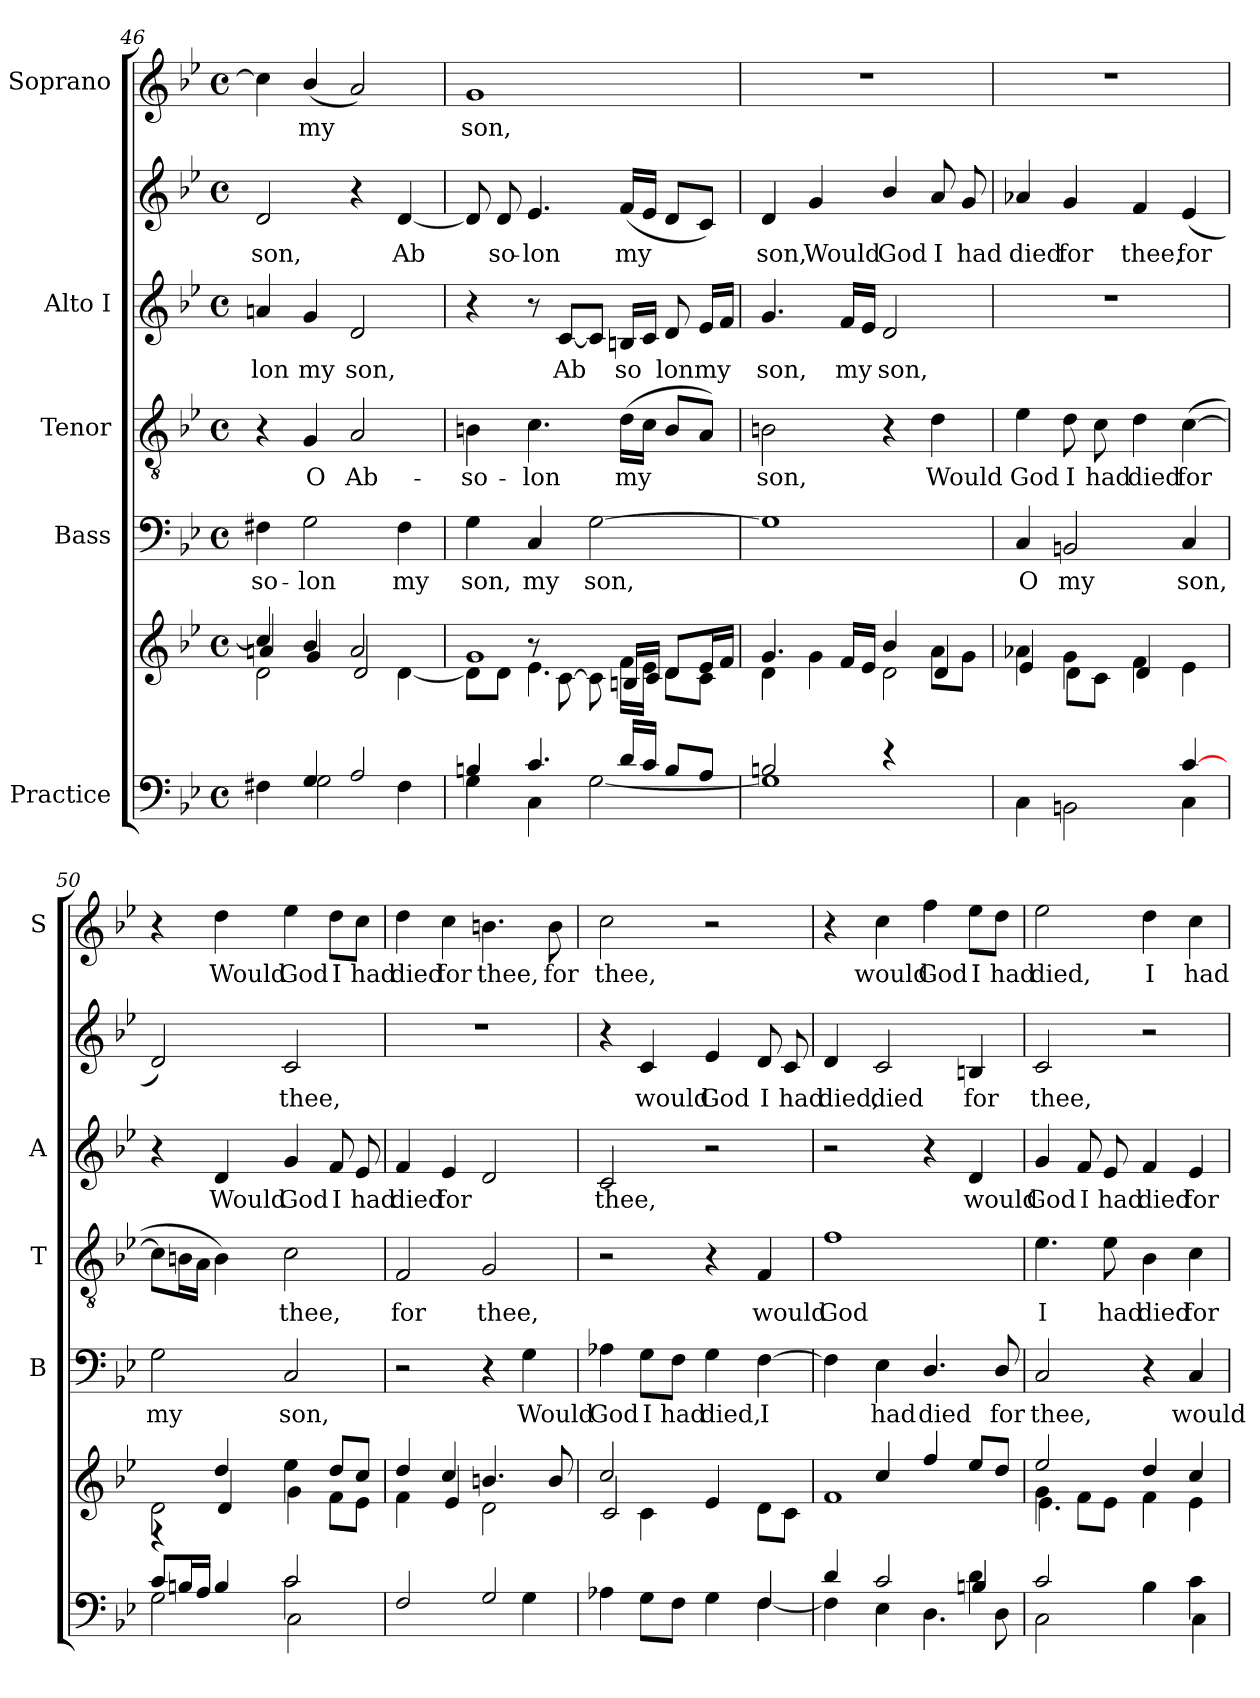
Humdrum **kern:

**kern	**kern	**kern	**text	**kern	**text	**kern	**text	**kern	**text	**kern	**text
*part5	*part5	*part4	*part4	*part3	*part3	*part2	*part2	*part2	*part2	*part1	*part1
*staff7	*staff6	*staff5	*staff5	*staff4	*staff4	*staff3	*staff3	*staff2	*staff2	*staff1	*staff1
*I"Practice	*	*I"Bass	*	*I"Tenor	*	*I"Alto I	*	*	*	*I"Soprano	*
*	*	*I'B	*	*I'T	*	*I'A	*	*	*	*I'S	*
*clefF4	*clefG2	*clefF4	*	*clefGv2	*	*clefG2	*	*clefG2	*	*clefG2	*
*k[b-e-]	*k[b-e-]	*k[b-e-]	*	*k[b-e-]	*	*k[b-e-]	*	*k[b-e-]	*	*k[b-e-]	*
*B-:	*B-:	*B-:	*	*B-:	*	*B-:	*	*B-:	*	*B-:	*
*M4/4	*M4/4	*M4/4	*	*M4/4	*	*M4/4	*	*M4/4	*	*M4/4	*
*met(c)	*met(c)	*met(c)	*	*met(c)	*	*met(c)	*	*met(c)	*	*met(c)	*
=46	=46	=46	=46	=46	=46	=46	=46	=46	=46	=46	=46
*^	*^	*	*	*	*	*	*	*	*	*	*
*	*	*	*^	*	*	*	*	*	*	*	*	*	*
!	!	!	!	!	!	!LO:LY:b	!	!	!	!LO:LY:b	!	!LO:LY:b	!	!
4ryy	4F#X\	4cc/]	2d\	4an/	4F#X\	-so-	4r	.	4an/	lon	2d/	-son,	4cc\]	.
!	!	!	!	!	!	!LO:LY:b	!	!LO:LY:b	!	!LO:LY:b	!	!	!	!LO:LY:b
4G/	2G\	4b-i/	.	4g/	2G\	-lon	4G/	O	4g/	my	.	.	(<4b-i/	my
!	!	!	!	!	!	!	!	!LO:LY:b	!	!LO:LY:b	!	!	!	!
2A/	.	2a/	4ryy	2d/	.	.	2A/	Ab-	2d/	son,	4r	.	2a/)	.
!	!	!	!	!	!	!LO:LY:b	!	!	!	!	!	!LO:LY:b	!	!
.	4F#\	.	[<4d\	.	4F#\	my	.	.	.	.	[4d/	Ab­	.	.
=47	=47	=47	=47	=47	=47	=47	=47	=47	=47	=47	=47	=47	=47	=47
!	!	!	!	!	!	!LO:LY:b	!	!LO:LY:b	!	!	!	!	!	!LO:LY:b
4Bn/	4G\	1g	8d\L]	4ryy	4G\	son,	4Bn\	-so-	4r	.	8d/]	.	1g	son,
!	!	!	!	!	!	!	!	!	!	!	!	!LO:LY:b	!	!
.	.	.	8d\J	.	.	.	.	.	.	.	8d/	so-	.	.
!	!	!	!	!	!	!LO:LY:b	!	!LO:LY:b	!	!	!	!LO:LY:b	!	!
4.c/	4C\	.	4.e-\	8r	4C/	my	4.c\	-lon	8r	.	4.e-/	-lon	.	.
!	!	!	!	!	!	!	!	!	!	!LO:LY:b	!	!	!	!
.	.	.	.	[8c\	.	.	.	.	[8c/L	Ab­	.	.	.	.
!	!	!	!	!	!	!LO:LY:b	!	!	!	!	!	!	!	!
.	[<2G\	.	.	8c\]	[2G\	son,	.	.	8c/J]	.	.	.	.	.
!	!	!	!	!	!	!	!	!LO:LY:b	!	!LO:LY:b	!	!LO:LY:b	!	!
16d/LL	.	.	16f\LL	16Bn/LL	.	.	(>16d\LL	my	16Bn/LL	so­	(<16f/LL	my	.	.
16c/JJ	.	.	16e-\JJ	16c/JJ	.	.	16c\JJ	.	16c/JJ	.	16e-/JJ	.	.	.
!	!	!	!	!	!	!	!	!	!	!LO:LY:b	!	!	!	!
8B/L	.	.	8d\L	8d/L	.	.	8B/L	.	8d/	lon	8d/L	.	.	.
!	!	!	!	!	!	!	!	!	!	!LO:LY:b	!	!	!	!
8A/J	.	.	8c\J	16e-/L	.	.	8A/J)	.	16e-/LL	my	8c/J)	.	.	.
.	.	.	.	16f/JJ	.	.	.	.	16f/JJ	.	.	.	.	.
!!LO:LB:g=z
=48	=48	=48	=48	=48	=48	=48	=48	=48	=48	=48	=48	=48	=48	=48
*	*	*	*	*^	*	*	*	*	*	*	*	*	*	*
!	!	!	!	!	!	!	!	!	!LO:LY:b	!	!LO:LY:b	!	!LO:LY:b	!	!
2Bn/	1G]	1ryy	4d\	4.g/	2.ryy	1G]	.	2Bn\	son,	4.g/	son,	4d/	son,	1r	.
!	!	!	!	!	!	!	!	!	!	!	!	!	!LO:LY:b	!	!
.	.	.	4g\	.	.	.	.	.	.	.	.	4g/	Would	.	.
!	!	!	!	!	!	!	!	!	!	!	!LO:LY:b	!	!	!	!
.	.	.	.	16f/LL	.	.	.	.	.	16f/LL	my	.	.	.	.
.	.	.	.	16e-/JJ	.	.	.	.	.	16e-/JJ	.	.	.	.	.
!	!	!	!	!	!	!	!	!	!	!	!LO:LY:b	!	!LO:LY:b	!	!
4r	.	.	4b-/	2d\	.	.	.	4r	.	2d/	son,	4b-/	God	.	.
!	!	!	!	!	!	!	!	!	!LO:LY:b	!	!	!	!LO:LY:b	!	!
4ryy	.	.	8a\L	.	4d/	.	.	4d\	Would	.	.	8a/	I	.	.
!	!	!	!	!	!	!	!	!	!	!	!	!	!LO:LY:b	!	!
.	.	.	8g\J	.	.	.	.	.	.	.	.	8g/	had	.	.
=49	=49	=49	=49	=49	=49	=49	=49	=49	=49	=49	=49	=49	=49	=49	=49
!	!	!	!	!	!	!	!LO:LY:b	!	!LO:LY:b	!	!	!	!LO:LY:b	!	!
2.ryy	4C\	1ryy	4a-X\	1ryy	4e-/	4C/	O	4e-\	God	1r	.	4a-X/	died	1r	.
!	!	!	!	!	!	!	!LO:LY:b	!	!LO:LY:b	!	!	!	!LO:LY:b	!	!
.	2BBn\	.	4g\	.	8d\L	2BBn/	my	8d\	I	.	.	4g/	for	.	.
!	!	!	!	!	!	!	!	!	!LO:LY:b	!	!	!	!	!	!
.	.	.	.	.	8c\J	.	.	8c\	had	.	.	.	.	.	.
!	!	!	!	!	!	!	!	!	!LO:LY:b	!	!	!	!LO:LY:b	!	!
.	.	.	4f\	.	4d/	.	.	4d\	died	.	.	4f/	thee,	.	.
!	!	!	!	!	!	!	!LO:LY:b	!	!LO:LY:b	!	!	!	!LO:LY:b	!	!
[4c/	4C\	.	4e-\	.	4ryy	4C/	son,	(>[4c\	for	.	.	(<4e-/	for	.	.
=50	=50	=50	=50	=50	=50	=50	=50	=50	=50	=50	=50	=50	=50	=50	=50
*	*^	*	*	*	*	*	*	*	*	*	*	*	*	*	*
!	!	!	!	!	!	!	!	!LO:LY:b	!	!	!	!	!	!	!	!
*	*	*	*	*	*v	*v	*	*	*	*	*	*	*	*	*	*
2ryy	8c/L	2G\	4ryy	2d\	4r	2G\	my	8c\L]	.	4r	.	2d/)	.	4r	.
.	16Bn/L	.	.	.	.	.	.	16Bn\L	.	.	.	.	.	.	.
.	16A/JJ	.	.	.	.	.	.	16A\JJ	.	.	.	.	.	.	.
!	!	!	!	!	!	!	!	!	!	!	!LO:LY:b	!	!	!	!LO:LY:b
.	4B/	.	4dd/	.	4d/	.	.	4B\)	.	4d/	Would	.	.	4dd\	Would
!	!	!	!	!	!	!	!LO:LY:b	!	!LO:LY:b	!	!LO:LY:b	!	!LO:LY:b	!	!LO:LY:b
2c\	2c/	2C\	4ee-\	2ryy	4g\	2C/	son,	2c\	thee,	4g/	God	2c/	thee,	4ee-\	God
!	!	!	!	!	!	!	!	!	!	!	!LO:LY:b	!	!	!	!LO:LY:b
.	.	.	8dd/L	.	8f\L	.	.	.	.	8f/	I	.	.	8dd\L	I
!	!	!	!	!	!	!	!	!	!	!	!LO:LY:b	!	!	!	!LO:LY:b
.	.	.	8cc/J	.	8e-\J	.	.	.	.	8e-/	had	.	.	8cc\J	had
*	*v	*v	*	*	*	*	*	*	*	*	*	*	*	*	*
=51	=51	=51	=51	=51	=51	=51	=51	=51	=51	=51	=51	=51	=51	=51
!	!	!	!	!	!	!	!	!LO:LY:b	!	!LO:LY:b	!	!	!	!LO:LY:b
2F/	2ryy	4dd/	1ryy	4f\	2r	.	2F/	for	4f/	died	1r	.	4dd\	died
!	!	!	!	!	!	!	!	!	!	!LO:LY:b	!	!	!	!LO:LY:b
.	.	4cc/	.	4e-/	.	.	.	.	4e-/	for	.	.	4cc\	for
!	!	!	!	!	!	!	!	!LO:LY:b	!	!	!	!	!	!LO:LY:b
2G/	4ryy	4.bn/	.	2d\	4r	.	2G/	thee,	2d/	.	.	.	4.bn\	thee,
!	!	!	!	!	!	!LO:LY:b	!	!	!	!	!	!	!	!
.	4G\	.	.	.	4G\	Would	.	.	.	.	.	.	.	.
!	!	!	!	!	!	!	!	!	!	!	!	!	!	!LO:LY:b
.	.	8b/	.	.	.	.	.	.	.	.	.	.	8b\	for
!!LO:PB:g=z
=52	=52	=52	=52	=52	=52	=52	=52	=52	=52	=52	=52	=52	=52	=52
!	!	!	!	!	!	!LO:LY:b	!	!	!	!LO:LY:b	!	!	!	!LO:LY:b
2ryy	4A-X\	2cc/	4ryy	2c/	4A-X\	God	2r	.	2c/	thee,	4r	.	2cc\	thee,
!	!	!	!	!	!	!LO:LY:b	!	!	!	!	!	!LO:LY:b	!	!
.	8G\L	.	4c\	.	8G\L	I	.	.	.	.	4c/	would	.	.
!	!	!	!	!	!	!LO:LY:b	!	!	!	!	!	!	!	!
.	8F\J	.	.	.	8F\J	had	.	.	.	.	.	.	.	.
!	!	!	!	!	!	!LO:LY:b	!	!	!	!	!	!LO:LY:b	!	!
4ryy	4G\	2ryy	4e-/	2ryy	4G\	died,	4r	.	2r	.	4e-/	God	2r	.
!	!	!	!	!	!	!LO:LY:b	!	!LO:LY:b	!	!	!	!LO:LY:b	!	!
4F/	[<4F\	.	8d\L	.	[4F\	I	4F/	would	.	.	8d/	I	.	.
!	!	!	!	!	!	!	!	!	!	!	!	!LO:LY:b	!	!
.	.	.	8c\J	.	.	.	.	.	.	.	8c/	had	.	.
=53	=53	=53	=53	=53	=53	=53	=53	=53	=53	=53	=53	=53	=53	=53
*	*^	*	*	*	*	*	*	*	*	*	*	*	*	*
!	!	!	!	!	!	!	!	!	!LO:LY:b	!	!	!	!LO:LY:b	!	!
2.ryy	4d/	4F\]	4ryy	2ryy	1f	4F\]	.	1f	God	2r	.	4d/	died,	4r	.
!	!	!	!	!	!	!	!LO:LY:b	!	!	!	!	!	!LO:LY:b	!	!LO:LY:b
.	2c/	4E-\	4cc/	.	.	4E-\	had	.	.	.	.	2c/	died	4cc\	would
!	!	!	!	!	!	!	!LO:LY:b	!	!	!	!	!	!	!	!LO:LY:b
.	.	4.D\	4ff/	4ryy	.	4.D/	died	.	.	4r	.	.	.	4ff\	God
!	!	!	!	!	!	!	!	!	!	!	!LO:LY:b	!	!LO:LY:b	!	!LO:LY:b
4d\	4Bn/	.	8ee-/L	4ryy	.	.	.	.	.	4d/	would	4Bn/	for	8ee-\L	I
!	!	!	!	!	!	!	!LO:LY:b	!	!	!	!	!	!	!	!LO:LY:b
.	.	8D\	8dd/J	.	.	8D/	for	.	.	.	.	.	.	8dd\J	had
=54	=54	=54	=54	=54	=54	=54	=54	=54	=54	=54	=54	=54	=54	=54	=54
!	!	!	!	!	!	!	!LO:LY:b	!	!LO:LY:b	!	!LO:LY:b	!	!LO:LY:b	!	!LO:LY:b
2ryy	2c/	2C\	2ee-/	4g\	4.e-\	2C/	thee,	4.e-\	I	4g/	God	2c/	thee,	2ee-\	died,
!	!	!	!	!	!	!	!	!	!	!	!LO:LY:b	!	!	!	!
.	.	.	.	8f\L	.	.	.	.	.	8f/	I	.	.	.	.
!	!	!	!	!	!	!	!	!	!LO:LY:b	!	!LO:LY:b	!	!	!	!
.	.	.	.	8e-\J	8e-\yy	.	.	8e-\	had	8e-/	had	.	.	.	.
!	!	!	!	!	!	!	!	!	!LO:LY:b	!	!LO:LY:b	!	!	!	!LO:LY:b
4B-\	2ryy	4ryy	4dd/	4f\	2ryy	4r	.	4B-\	died	4f/	died	2r	.	4dd\	I
!	!	!	!	!	!	!	!LO:LY:b	!	!LO:LY:b	!	!LO:LY:b	!	!	!	!LO:LY:b
4c\	.	4C\	4cc/	4e-\	.	4C/	would	4c\	for	4e-/	for	.	.	4cc\	had
*v	*v	*v	*	*	*	*	*	*	*	*	*	*	*	*	*
*	*v	*v	*v	*	*	*	*	*	*	*	*	*	*
=	=	=	=	=	=	=	=	=	=	=	=
*-	*-	*-	*-	*-	*-	*-	*-	*-	*-	*-	*-
